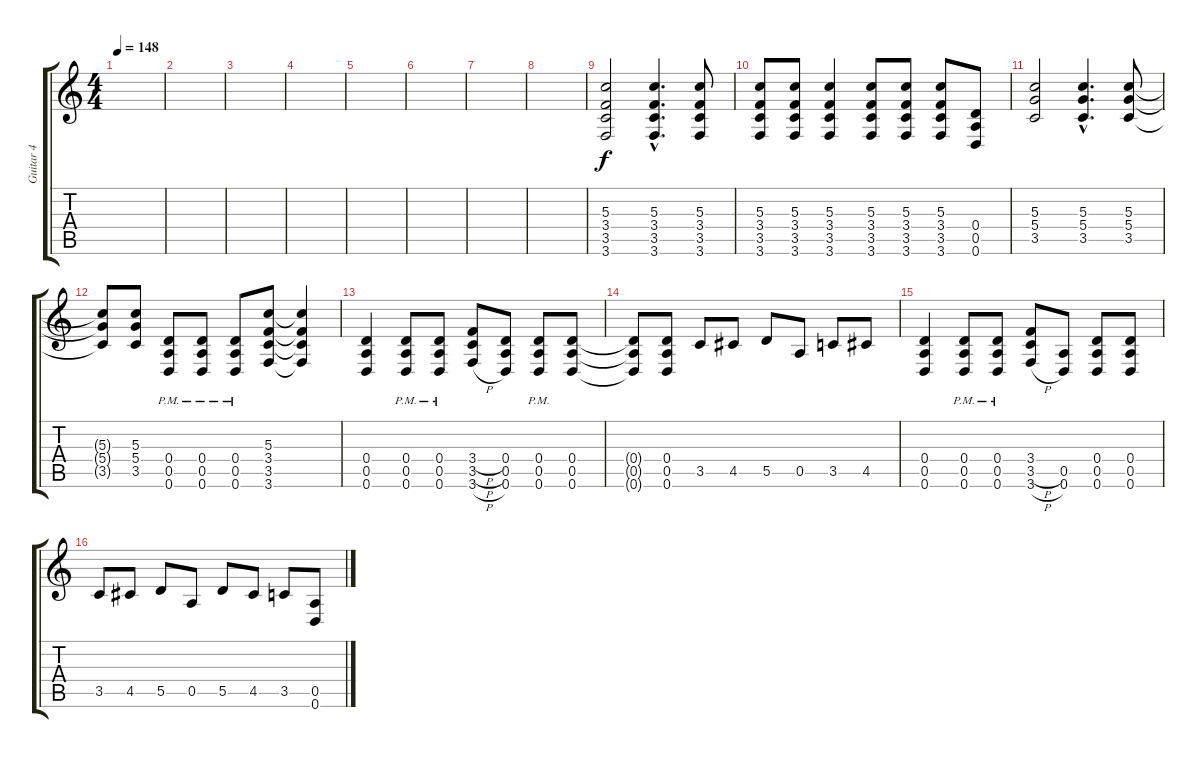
\track ("Guitar 4" "Guitar 4") {instrument distortionguitar}
\staff {score tabs}
\tuning (E4 B3 G3 D3 A2 D2) {hide}
\ts (4 4)
\tempo 148
\clef g2
\ks c
|
|
|
|
|
|
|
|
(5.3 3.4 3.5 3.6).2 (5.3{hac} 3.4{hac} 3.5{hac} 3.6{hac}).4{d} (5.3 3.4 3.5 3.6).8 |
(5.3 3.4 3.5 3.6).8 (5.3 3.4 3.5 3.6).8 (5.3 3.4 3.5 3.6).4 (5.3 3.4 3.5 3.6).8 (5.3 3.4 3.5 3.6).8 (5.3 3.4 3.5 3.6).8 (0.4 0.5 0.6).8 |
(5.3 5.4 3.5).2 (5.3{hac} 5.4{hac} 3.5{hac}).4{d} (5.3 5.4 3.5).8 |
(5.3{t} 5.4{t} 3.5{t}).8 (5.3 5.4 3.5).8 (0.4{pm} 0.5{pm} 0.6{pm}).8 (0.4{pm} 0.5{pm} 0.6{pm}).8 (0.4{pm} 0.5{pm} 0.6{pm}).8 (5.3 3.4 3.5 3.6).8 (5.3{t} 3.4{t} 3.5{t} 3.6{t}).4 |
(0.4 0.5 0.6).4 (0.4{pm} 0.5 0.6{pm}).8 (0.4{pm} 0.5{pm} 0.6{pm}).8 (3.4{h} 3.5{h} 3.6{h}).8 (0.4 0.5 0.6).8 (0.4{pm} 0.5{pm} 0.6{pm}).8 (0.4 0.5 0.6).8 |
(0.4{t} 0.5{t} 0.6{t}).8 (0.4 0.5 0.6).8 3.5.8 4.5.8 5.5.8 0.5.8 3.5.8 4.5.8 |
(0.4 0.5 0.6).4 (0.4{pm} 0.5 0.6{pm}).8 (0.4{pm} 0.5{pm} 0.6{pm}).8 (3.4 3.5{h} 3.6{h}).8 (0.5 0.6).8 (0.4 0.5 0.6).8 (0.4 0.5 0.6).8 |
3.5.8 4.5.8 5.5.8 0.5.8 5.5.8 4.5.8 3.5.8 (0.5 0.6).8
